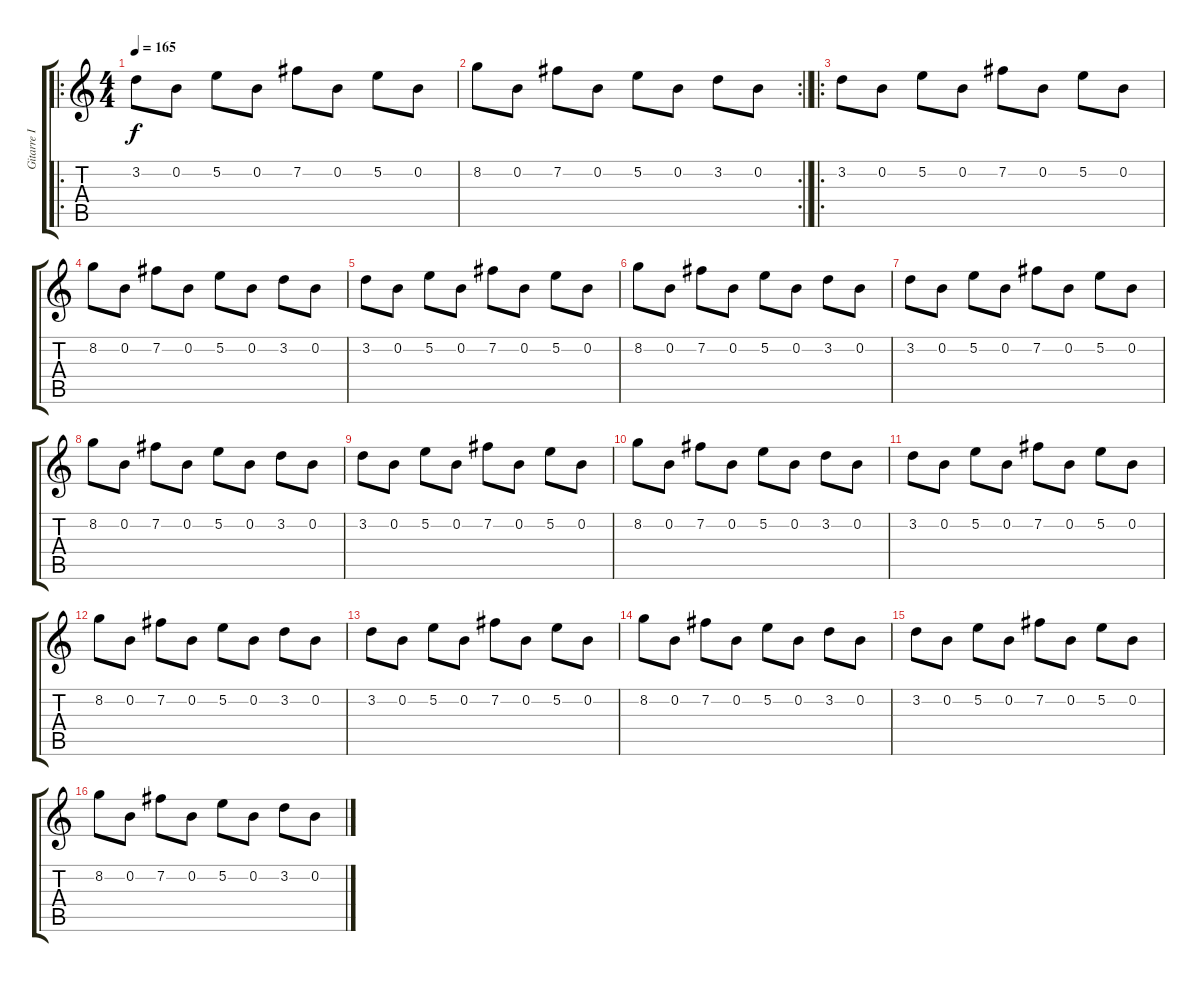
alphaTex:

\track ("Gitarre I" "Gitarre I") {instrument distortionguitar}
\staff {score tabs}
\tuning (E4 B3 G3 D3 A2 E2) {hide}
\ro
\ts (4 4)
\tempo 165
\clef g2
\ks c
3.2.8{dy f instrument distortionguitar} 0.2.8 5.2.8 0.2.8 7.2.8 0.2.8 5.2.8 0.2.8 |
\rc 2
\barLineRight lightlight
8.2.8 0.2.8 7.2.8 0.2.8 5.2.8 0.2.8 3.2.8 0.2.8 |
\ro
3.2.8 0.2.8 5.2.8 0.2.8 7.2.8 0.2.8 5.2.8 0.2.8 |
8.2.8 0.2.8 7.2.8 0.2.8 5.2.8 0.2.8 3.2.8 0.2.8 |
3.2.8 0.2.8 5.2.8 0.2.8 7.2.8 0.2.8 5.2.8 0.2.8 |
8.2.8 0.2.8 7.2.8 0.2.8 5.2.8 0.2.8 3.2.8 0.2.8 |
3.2.8 0.2.8 5.2.8 0.2.8 7.2.8 0.2.8 5.2.8 0.2.8 |
8.2.8 0.2.8 7.2.8 0.2.8 5.2.8 0.2.8 3.2.8 0.2.8 |
3.2.8 0.2.8 5.2.8 0.2.8 7.2.8 0.2.8 5.2.8 0.2.8 |
8.2.8 0.2.8 7.2.8 0.2.8 5.2.8 0.2.8 3.2.8 0.2.8 |
3.2.8 0.2.8 5.2.8 0.2.8 7.2.8 0.2.8 5.2.8 0.2.8 |
8.2.8 0.2.8 7.2.8 0.2.8 5.2.8 0.2.8 3.2.8 0.2.8 |
3.2.8 0.2.8 5.2.8 0.2.8 7.2.8 0.2.8 5.2.8 0.2.8 |
8.2.8 0.2.8 7.2.8 0.2.8 5.2.8 0.2.8 3.2.8 0.2.8 |
3.2.8 0.2.8 5.2.8 0.2.8 7.2.8 0.2.8 5.2.8 0.2.8 |
8.2.8 0.2.8 7.2.8 0.2.8 5.2.8 0.2.8 3.2.8 0.2.8
